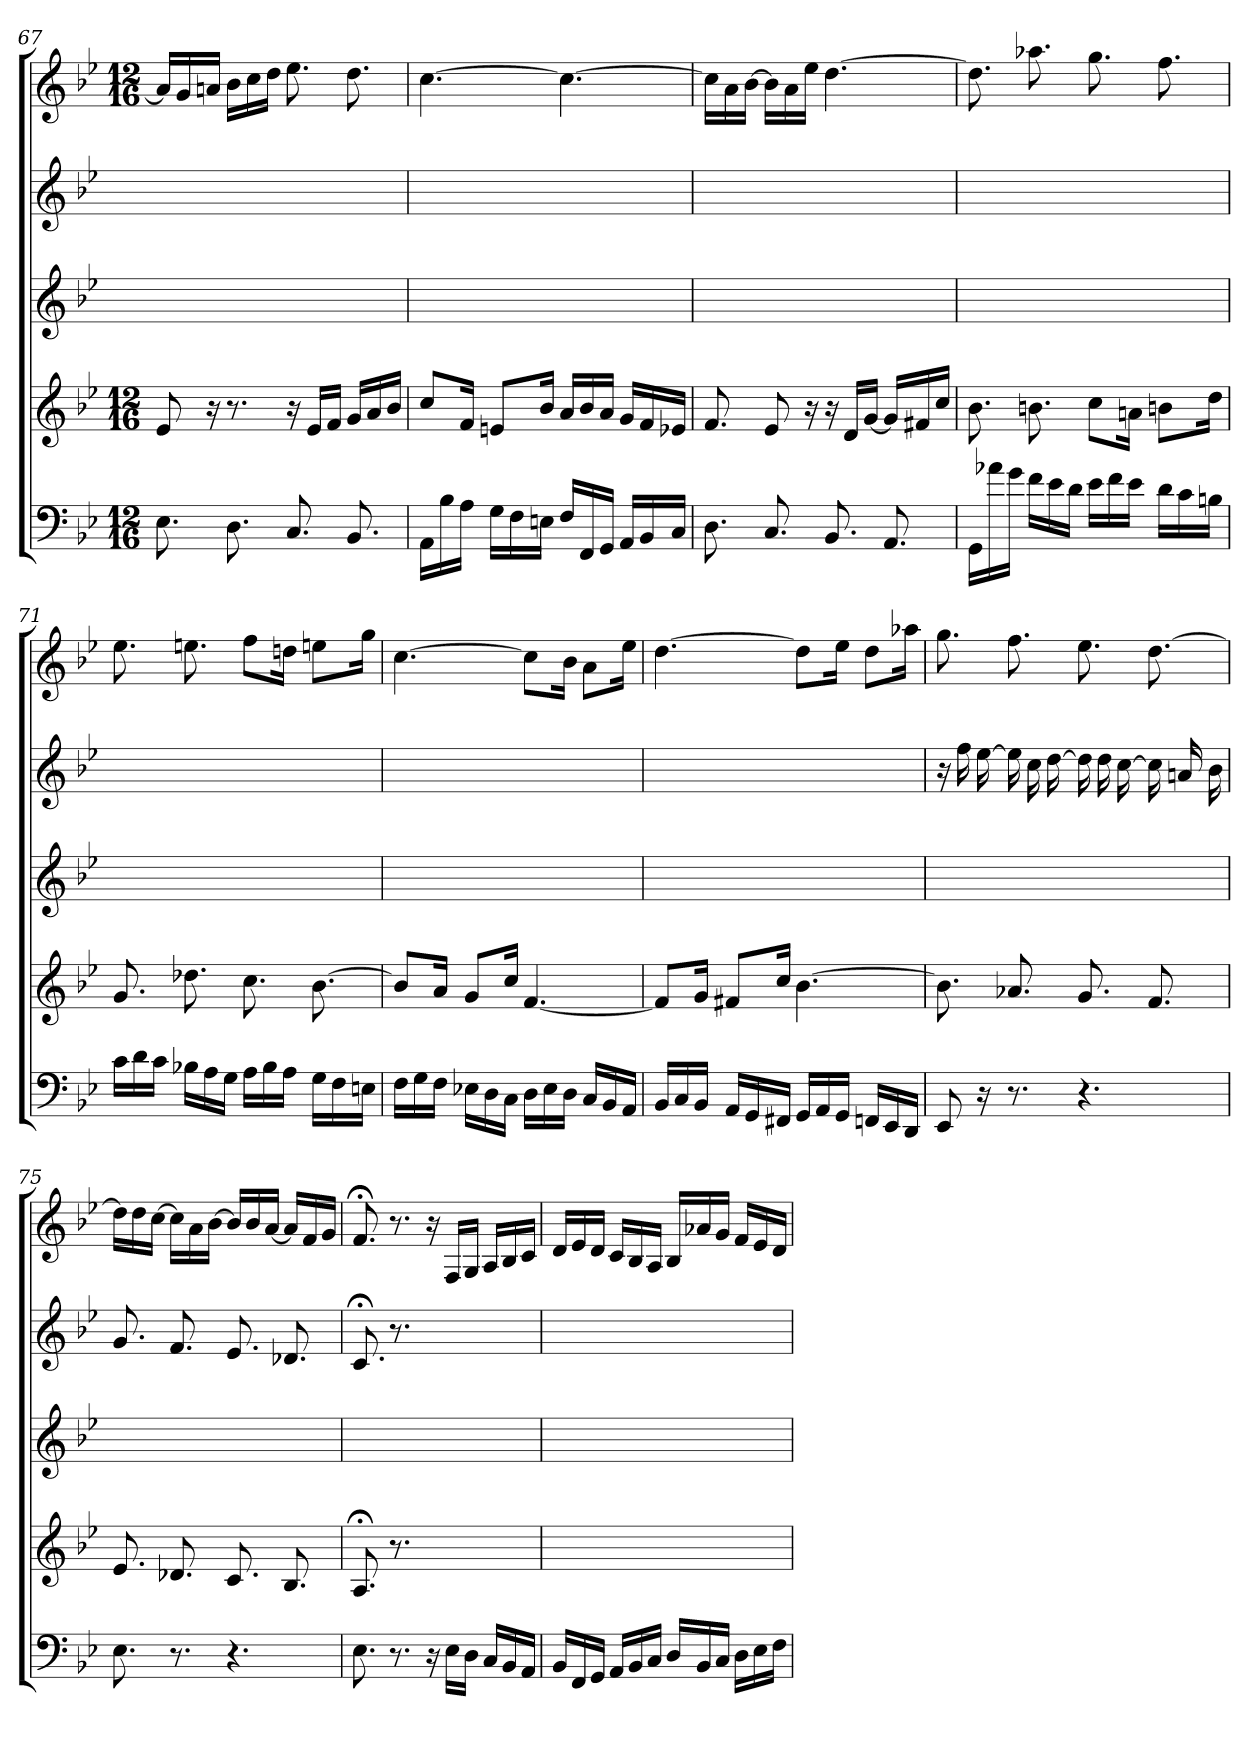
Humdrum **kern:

**kern	**kern	**kern	**kern	**kern
*part5	*part4	*part3	*part2	*part1
*staff5	*staff4	*staff3	*staff2	*staff1
*clefF4	*clefG2	*clefG2	*clefG2	*clefG2
*k[b-e-]	*k[b-e-]	*k[b-e-]	*k[b-e-]	*k[b-e-]
*B-:	*B-:	*	*	*B-:
*M12/16	*M12/16	*	*	*M12/16
=67	=67	=67	=67	=67
8.E-	8e-	2.ryy	2.ryy	16a-/LL]
.	.	.	.	16g/
.	16r	.	.	16an/JJ
8.D	8.r	.	.	16b-\LL
.	.	.	.	16cc\
.	.	.	.	16dd\JJ
8.C	16r	.	.	8.ee-
.	16e-/LL	.	.	.
.	16f/JJ	.	.	.
8.BB-	16g/LL	.	.	8.dd
.	16a/	.	.	.
.	16b-/JJ	.	.	.
=68	=68	=68	=68	=68
16AA\LL	8cc/L	2.ryy	2.ryy	[4.cc
16B-\	.	.	.	.
16A\JJ	16f/Jk	.	.	.
16G\LL	8en/L	.	.	.
16F\	.	.	.	.
16En\JJ	16b-/Jk	.	.	.
16F/LL	16a/LL	.	.	4.cc_
16FF/	16b-/	.	.	.
16GG/JJ	16a/JJ	.	.	.
16AA/LL	16g/LL	.	.	.
16BB-/	16f/	.	.	.
16C/JJ	16e-X/JJ	.	.	.
=69	=69	=69	=69	=69
8.D	8.f	2.ryy	2.ryy	16cc\LL]
.	.	.	.	16a\
.	.	.	.	[16b-\JJ
8.C	8e-	.	.	16b-\LL]
.	.	.	.	16a\
.	16r	.	.	16ee-\JJ
8.BB-	16r	.	.	[4.dd
.	16d/LL	.	.	.
.	[16g/JJ	.	.	.
8.AA	16g/LL]	.	.	.
.	16f#X/	.	.	.
.	16cc/JJ	.	.	.
=70	=70	=70	=70	=70
16GG\LL	8.b-	2.ryy	2.ryy	8.dd]
16a-X\	.	.	.	.
16g\JJ	.	.	.	.
16f\LL	8.bn	.	.	8.aa-X
16e-\	.	.	.	.
16d\JJ	.	.	.	.
16e-\LL	8cc\L	.	.	8.gg
16f\	.	.	.	.
16e-\JJ	16an\Jk	.	.	.
16d\LL	8bn\L	.	.	8.ff
16c\	.	.	.	.
16Bn\JJ	16dd\Jk	.	.	.
=71	=71	=71	=71	=71
16c\LL	8.g	2.ryy	2.ryy	8.ee-
16d\	.	.	.	.
16c\JJ	.	.	.	.
16B-X\LL	8.dd-X	.	.	8.een
16A\	.	.	.	.
16G\JJ	.	.	.	.
16A\LL	8.cc	.	.	8ff\L
16B-\	.	.	.	.
16A\JJ	.	.	.	16ddn\Jk
16G\LL	[8.b-	.	.	8een\L
16F\	.	.	.	.
16En\JJ	.	.	.	16gg\Jk
=72	=72	=72	=72	=72
16F\LL	8b-/L]	2.ryy	2.ryy	[4.cc
16G\	.	.	.	.
16F\JJ	16a/Jk	.	.	.
16E-X\LL	8g/L	.	.	.
16D\	.	.	.	.
16C\JJ	16cc/Jk	.	.	.
16D\LL	[4.f	.	.	8cc\L]
16E-\	.	.	.	.
16D\JJ	.	.	.	16b-\Jk
16C/LL	.	.	.	8a\L
16BB-/	.	.	.	.
16AA/JJ	.	.	.	16ee-\Jk
=73	=73	=73	=73	=73
16BB-/LL	8f/L]	2.ryy	2.ryy	[4.dd
16C/	.	.	.	.
16BB-/JJ	16g/Jk	.	.	.
16AA/LL	8f#X/L	.	.	.
16GG/	.	.	.	.
16FF#X/JJ	16cc/Jk	.	.	.
16GG/LL	[4.b-	.	.	8dd\L]
16AA/	.	.	.	.
16GG/JJ	.	.	.	16ee-\Jk
16FFn/LL	.	.	.	8dd\L
16EE-/	.	.	.	.
16DD/JJ	.	.	.	16aa-X\Jk
=74	=74	=74	=74	=74
8EE-	8.b-]	2.ryy	16r	8.gg
.	.	.	16ff	.
16r	.	.	[16ee-	.
8.r	8.a-X	.	16ee-]	8.ff
.	.	.	16cc	.
.	.	.	[16dd	.
4.r	8.g	.	16dd]	8.ee-
.	.	.	16dd	.
.	.	.	[16cc	.
.	8.f	.	16cc]	[8.dd
.	.	.	16an	.
.	.	.	16b-	.
=75	=75	=75	=75	=75
8.E-	8.e-	2.ryy	8.g	16dd\LL]
.	.	.	.	16dd\
.	.	.	.	[16cc\JJ
8.r	8.d-X	.	8.f	16cc\LL]
.	.	.	.	16a\
.	.	.	.	[16b-\JJ
4.r	8.c	.	8.e-	16b-/LL]
.	.	.	.	16b-/
.	.	.	.	[16a/JJ
.	8.B-	.	8.d-X	16a/LL]
.	.	.	.	16f/
.	.	.	.	16g/JJ
=76	=76	=76	=76	=76
8.E-	8.A;<	2.ryy	8.c;<	8.f;<
8.r	8.r	.	8.r	8.r
16r	4.ryy	.	4.ryy	16r
16E-\LL	.	.	.	16F/LL
16D\JJ	.	.	.	16G/JJ
16C/LL	.	.	.	16A/LL
16BB-/	.	.	.	16B-/
16AA/JJ	.	.	.	16c/JJ
=77	=77	=77	=77	=77
16BB-/LL	2.ryy	2.ryy	2.ryy	16d/LL
16FF/	.	.	.	16e-/
16GG/JJ	.	.	.	16d/JJ
16AA/LL	.	.	.	16c/LL
16BB-/	.	.	.	16B-/
16C/JJ	.	.	.	16A/JJ
16D/LL	.	.	.	16B-/LL
16BB-/	.	.	.	16a-X/
16C/JJ	.	.	.	16g/JJ
16D\LL	.	.	.	16f/LL
16E-\	.	.	.	16e-/
16F\JJ	.	.	.	16d/JJ
=	=	=	=	=
*-	*-	*-	*-	*-
